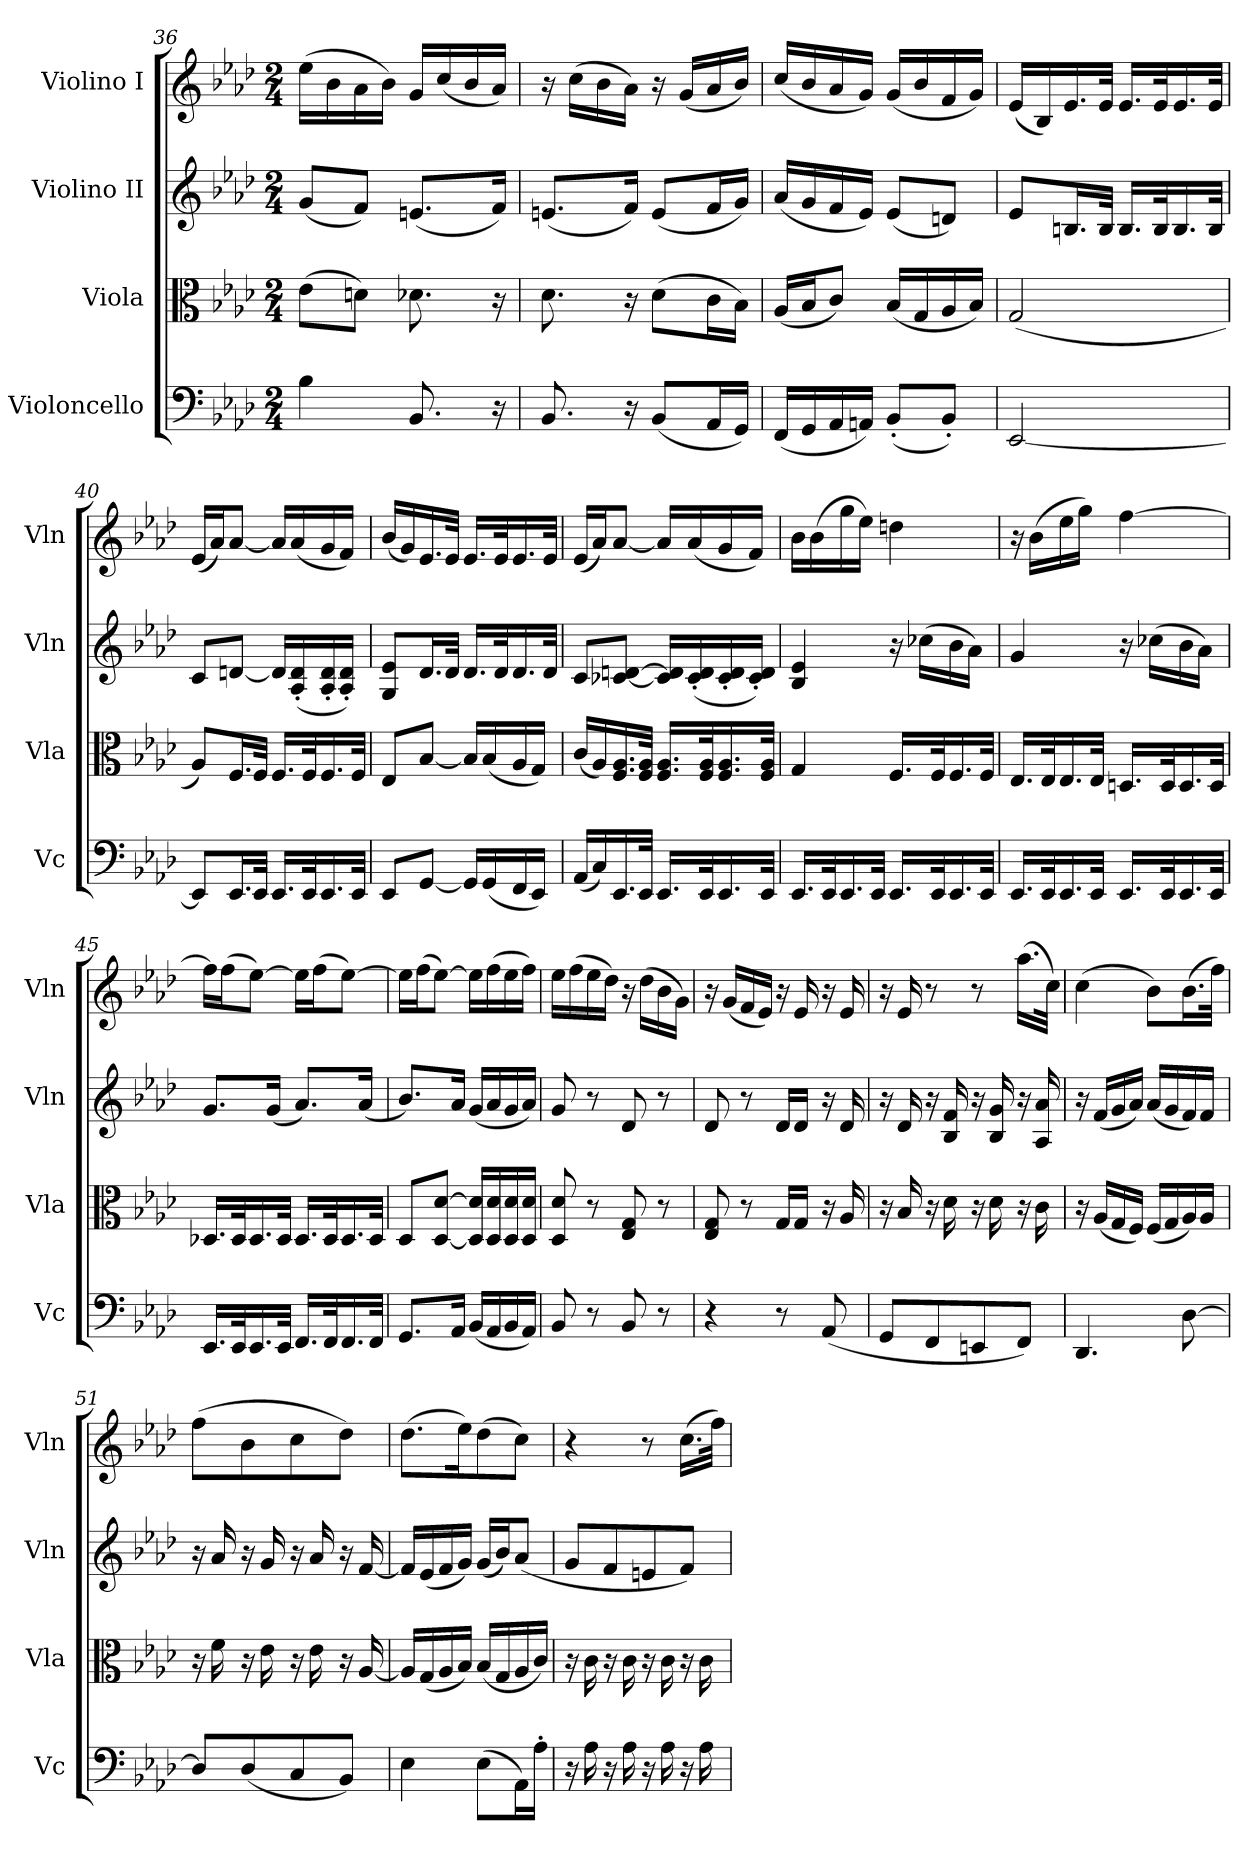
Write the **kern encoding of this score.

**kern	**kern	**kern	**kern
*part4	*part3	*part2	*part1
*staff4	*staff3	*staff2	*staff1
*I"Violoncello	*I"Viola	*I"Violino II	*I"Violino I
*I'Vc	*I'Vla	*I'Vln	*I'Vln
*clefF4	*clefC3	*clefG2	*clefG2
*k[b-e-a-d-]	*k[b-e-a-d-]	*k[b-e-a-d-]	*k[b-e-a-d-]
*M2/4	*M2/4	*M2/4	*M2/4
=36	=36	=36	=36
4B-\	(8e-\L	(8g/L	(16ee-\LL
.	.	.	16b-\
.	8dn\J)	8f/J)	16a-\
.	.	.	16b-\JJ)
8.BB-/	8.d-X\	(8.en/L	16g/LL
.	.	.	(16cc/
.	.	.	16b-/
16r	16r	16f/Jk)	16a-/JJ)
=37	=37	=37	=37
8.BB-/	8.d-\	(8.en/L	16r
.	.	.	(16cc\LL
.	.	.	16b-\
16r	16r	16f/Jk)	16a-\JJ)
(8BB-/L	(8d-\L	(8e/L	16r
.	.	.	(16g/LL
16AA-/L	16c\L	16f/L	16a-/
16GG/JJ)	16B-\JJ)	16g/JJ)	16b-/JJ)
=38	=38	=38	=38
(16FF/LL	(16A-/LL	(16a-/LL	(16cc/LL
16GG/	16B-/J	16g/	16b-/
16AA-/	8c/J)	16f/	16a-/
16AAn/JJ)	.	16e-/JJ)	16g/JJ)
(8BB-'/L	(16B-/LL	(8e-/L	(16g/LL
.	16G/	.	16b-/
8BB-'/J)	16A-/	8dn/J)	16f/
.	16B-/JJ)	.	16g/JJ)
=39	=39	=39	=39
[2EE-/	(2G/	8e-/L	(16e-/LL
.	.	.	16B-/)
.	.	16.Bn/L	16.e-/
.	.	32B/JJk	32e-/JJk
.	.	16.B/LL	16.e-/LL
.	.	32B/K	32e-/K
.	.	16.B/	16.e-/
.	.	32B/JJk	32e-/JJk
!!LO:LB:g=z
=40	=40	=40	=40
8EE-/L]	8A-/L)	8c/L	(16e-/LL
.	.	.	16a-/J)
16.EE-/L	16.F/L	[8dn/J	[8a-/J
32EE-/JJk	32F/JJk	.	.
16.EE-/LL	16.F/LL	16d/LL]	16a-/LL]
.	.	(16A-/' 16d/'	(16a-/
32EE-/K	32F/K	.	.
16.EE-/	16.F/	16A-/' 16d/'	16g/
.	.	16A-/' 16d/'JJ)	16f/JJ)
32EE-/JJk	32F/JJk	.	.
=41	=41	=41	=41
8EE-/L	8E-/L	8G/ 8e-/L	(16b-/LL
.	.	.	16g/)
[8GG/J	[8B-/J	16.d-/L	16.e-/
.	.	32d-/JJk	32e-/JJk
16GG/LL]	16B-/LL]	16.d-/LL	16.e-/LL
(16GG/	(16B-/	.	.
.	.	32d-/K	32e-/K
16FF/	16A-/	16.d-/	16.e-/
16EE-/JJ)	16G/JJ)	.	.
.	.	32d-/JJk	32e-/JJk
=42	=42	=42	=42
(16AA-/LL	(16c/LL	8c/L	(16e-/LL
16C/)	16A-/)	.	16a-/J)
16.EE-/	16.F/ 16.A-/	[8c-X/ [8dn/J	[8a-/J
32EE-/JJk	32F/ 32A-/JJk	.	.
16.EE-/LL	16.F/ 16.A-/LL	16c-/] 16d/]LL	16a-/LL]
.	.	(16c-/' 16d/'	(16a-/
32EE-/K	32F/ 32A-/K	.	.
16.EE-/	16.F/ 16.A-/	16c-/' 16d/'	16g/
.	.	16c-/' 16d/'JJ)	16f/JJ)
32EE-/JJk	32F/ 32A-/JJk	.	.
=43	=43	=43	=43
16.EE-/LL	4G/	4B-/ 4e-/	16b-\LL
.	.	.	(16b-\
32EE-/K	.	.	.
16.EE-/	.	.	16gg\
.	.	.	16ee-\JJ)
32EE-/JJk	.	.	.
16.EE-/LL	16.F/LL	16r	4ddn\
.	.	(16cc-X\LL	.
32EE-/K	32F/K	.	.
16.EE-/	16.F/	16b-\	.
.	.	16a-\JJ)	.
32EE-/JJk	32F/JJk	.	.
=44	=44	=44	=44
16.EE-/LL	16.E-/LL	4g/	16r
.	.	.	(16b-\LL
32EE-/K	32E-/K	.	.
16.EE-/	16.E-/	.	16ee-\
.	.	.	16gg\JJ)
32EE-/JJk	32E-/JJk	.	.
16.EE-/LL	16.Dn/LL	16r	[4ff\
.	.	(16cc-X\LL	.
32EE-/K	32D/K	.	.
16.EE-/	16.D/	16b-\	.
.	.	16a-\JJ)	.
32EE-/JJk	32D/JJk	.	.
!!LO:LB:g=z
=45	=45	=45	=45
16.EE-/LL	16.D-X/LL	8.g/L	16ff\LL]
.	.	.	(16ff\J
32EE-/K	32D-/K	.	.
16.EE-/	16.D-/	.	[8ee-\J)
.	.	(16g/Jk	.
32EE-/JJk	32D-/JJk	.	.
16.FF/LL	16.D-/LL	8.a-/L)	16ee-\LL]
.	.	.	(16ff\J
32FF/K	32D-/K	.	.
16.FF/	16.D-/	.	[8ee-\J)
.	.	(16a-/Jk	.
32FF/JJk	32D-/JJk	.	.
=46	=46	=46	=46
8.GG/L	8D-/L	8.b-/L)	16ee-\LL]
.	.	.	(16ff\J
.	[8D-/ [8d-/J	.	[8ee-\J)
16AA-/Jk	.	16a-/Jk	.
(16BB-/LL	16D-/] 16d-/]LL	(16g/LL	16ee-\LL]
16AA-/	16D-/ 16d-/	16a-/	(16ff\
16BB-/	16D-/ 16d-/	16g/	16ee-\
16AA-/JJ)	16D-/ 16d-/JJ	16a-/JJ)	16ff\JJ)
=47	=47	=47	=47
8BB-/	8D-/ 8d-/	8g/	16ee-\LL
.	.	.	(16ff\
8r	8r	8r	16ee-\
.	.	.	16dd-\JJ)
8BB-/	8E-/ 8G/	8d-/	16r
.	.	.	(16dd-\LL
8r	8r	8r	16b-\
.	.	.	16g\JJ)
=48	=48	=48	=48
4r	8E-/ 8G/	8d-/	16r
.	.	.	(16g/LL
.	8r	8r	16f/
.	.	.	16e-/JJ)
8r	16G/LL	16d-/LL	16r
.	16G/JJ	16d-/JJ	16e-/
(8AA-/	16r	16r	16r
.	16A-/	16d-/	16e-/
=49	=49	=49	=49
8GG/L	16r	16r	16r
.	16B-/	16d-/	16e-/
8FF/	16r	16r	8r
.	16d-\	16B-/ 16f/	.
8EEn/	16r	16r	8r
.	16d-\	16B-/ 16g/	.
8FF/J)	16r	16r	(16.aa-\LL
.	16c\	16A-/ 16a-/	.
.	.	.	32cc\JJk)
=50	=50	=50	=50
4.DD-/	16r	16r	(4cc\
.	(16A-/LL	(16f/LL	.
.	16G/	16g/	.
.	16F/JJ)	16a-/JJ)	.
.	(16F/LL	(16a-/LL	8b-\L)
.	16G/	16g/	.
[8D-\	16A-/)	16f/)	(16.b-\L
.	16A-/JJ	16f/JJ	.
.	.	.	32ff\JJk)
!!LO:LB:g=z
=51	=51	=51	=51
8D-/L]	16r	16r	(8ff\L
.	16f\	16a-/	.
(8D-/	16r	16r	8b-\
.	16e-\	16g/	.
8C/	16r	16r	8cc\
.	16e-\	16a-/	.
8BB-/J)	16r	16r	8dd-\J)
.	[16A-/	[16f/	.
=52	=52	=52	=52
4E-\	16A-/LL]	16f/LL]	(8.dd-\L
.	(16G/	(16e-/	.
.	16A-/	16f/	.
.	16B-/JJ)	16g/JJ)	16ee-\K)
(8E-\L	(16B-/LL	(16g/LL	(8dd-\
.	16G/	16b-/J)	.
16AA-\L)	16A-/	(8a-/J	8cc\J)
16A-'\JJ	16c/JJ)	.	.
=53	=53	=53	=53
16r	16r	8g/L	4r
16A-\	16c\	.	.
16r	16r	8f/	.
16A-\	16c\	.	.
16r	16r	8en/	8r
16A-\	16c\	.	.
16r	16r	8f/J)	(16.cc\LL
16A-\	16c\	.	.
.	.	.	32ff\JJk)
=	=	=	=
*-	*-	*-	*-
